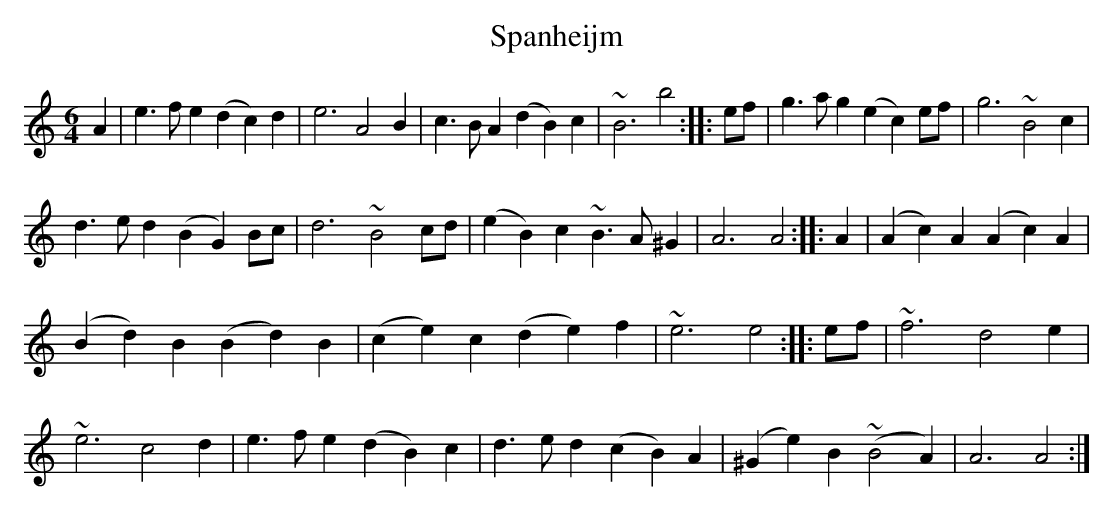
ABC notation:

X:1
T:Spanheijm
M:6/4
K:Amin
A2|e3fe2(d2c2)d2|e6A4B2|c3BA2(d2B2)c2|~B6b4:||:ef|g3ag2(e2c2)ef|g6~B4c2|
d3ed2(B2G2)Bc|d6~B4cd|(e2B2)c2~B3A^G2|A6A4:||:A2|(A2c2)A2(A2c2)A2|
(B2d2)B2(B2d2)B2|(c2e2)c2(d2e2)f2|~e6e4:||:ef|~f6d4e2|
~e6c4d2|e3fe2(d2B2)c2|d3ed2(c2B2)A2|(^G2e2)B2~(B4A2)|A6A4:|
